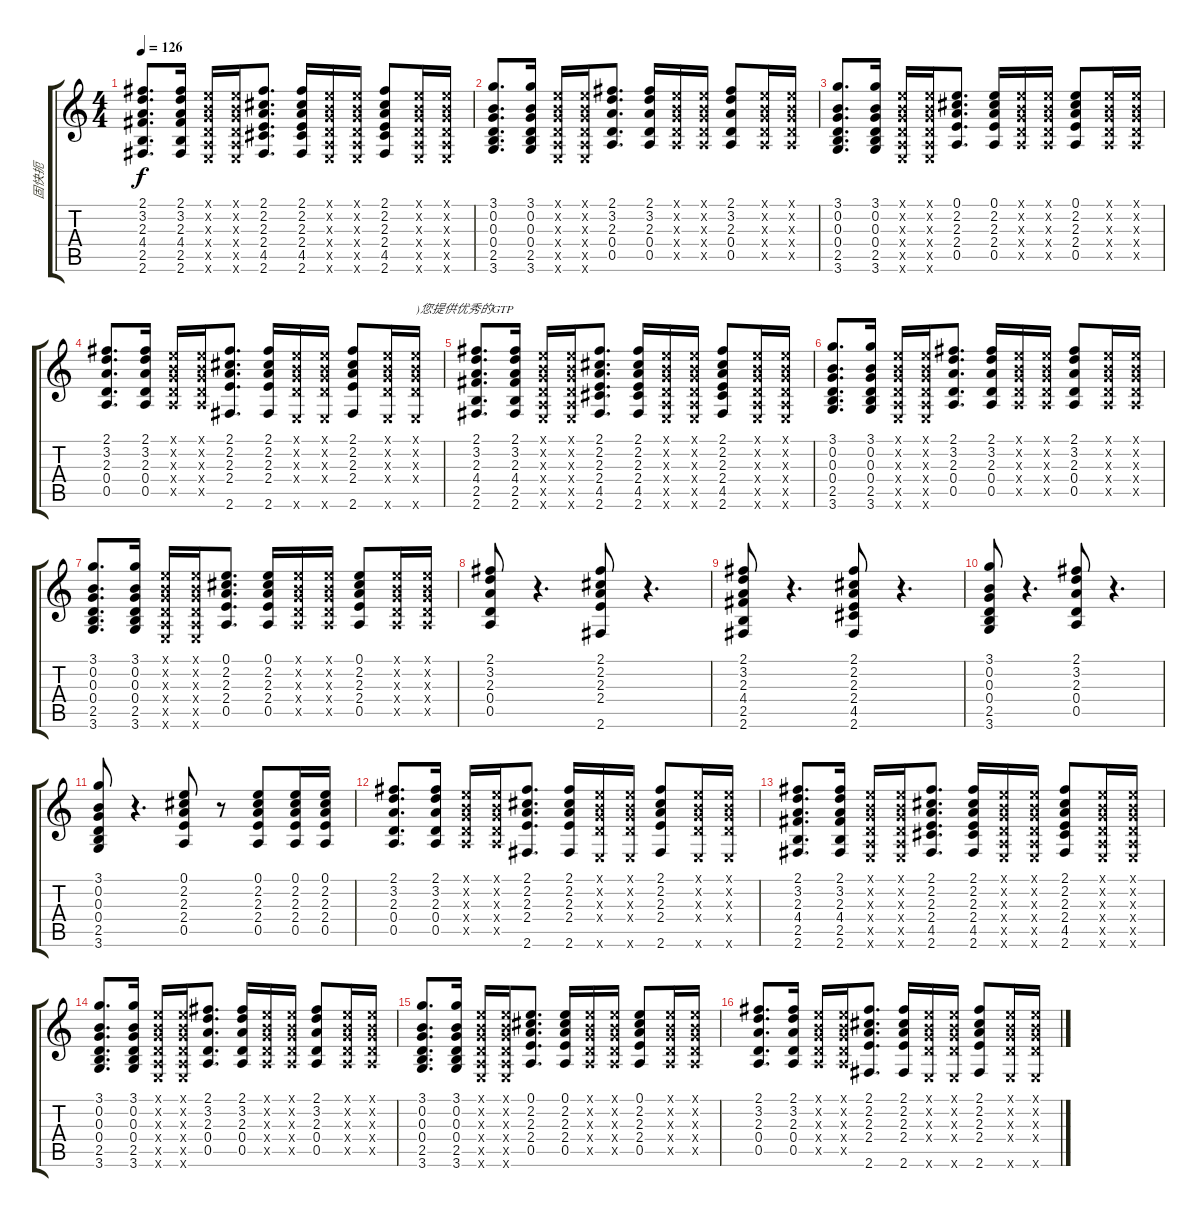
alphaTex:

\track ("固快扼" "固快扼") {instrument acousticguitarsteel}
\staff {score tabs}
\tuning (E4 B3 G3 D3 A2 E2) {hide}
\ts (4 4)
\tempo 126
\clef g2
\ks c
(2.1 3.2 2.3 4.4 2.5 2.6).8{d dy f} (2.1 3.2 2.3 4.4 2.5 2.6).16 (0.1{x} 0.2{x} 0.3{x} 0.4{x} 0.5{x} 0.6{x}).16 (0.1{x} 0.2{x} 0.3{x} 0.4{x} 0.5{x} 0.6{x}).16 (2.1 2.2 2.3 2.4 4.5 2.6).8{d} (2.1 2.2 2.3 2.4 4.5 2.6).16 (0.1{x} 0.2{x} 0.3{x} 0.4{x} 0.5{x} 0.6{x}).16 (0.1{x} 0.2{x} 0.3{x} 0.4{x} 0.5{x} 0.6{x}).16 (2.1 2.2 2.3 2.4 4.5 2.6).8 (0.1{x} 0.2{x} 0.3{x} 0.4{x} 0.5{x} 0.6{x}).16 (0.1{x} 0.2{x} 0.3{x} 0.4{x} 0.5{x} 0.6{x}).16 |
(3.1 0.2 0.3 0.4 2.5 3.6).8{d} (3.1 0.2 0.3 0.4 2.5 3.6).16 (0.1{x} 0.2{x} 0.3{x} 0.4{x} 0.5{x} 0.6{x}).16 (0.1{x} 0.2{x} 0.3{x} 0.4{x} 0.5{x} 0.6{x}).16 (2.1 3.2 2.3 0.4 0.5).8{d} (2.1 3.2 2.3 0.4 0.5).16 (0.1{x} 0.2{x} 0.3{x} 0.4{x} 0.5{x}).16 (0.1{x} 0.2{x} 0.3{x} 0.4{x} 0.5{x}).16 (2.1 3.2 2.3 0.4 0.5).8 (0.1{x} 0.2{x} 0.3{x} 0.4{x} 0.5{x}).16 (0.1{x} 0.2{x} 0.3{x} 0.4{x} 0.5{x}).16 |
(3.1 0.2 0.3 0.4 2.5 3.6).8{d} (3.1 0.2 0.3 0.4 2.5 3.6).16 (0.1{x} 0.2{x} 0.3{x} 0.4{x} 0.5{x} 0.6{x}).16 (0.1{x} 0.2{x} 0.3{x} 0.4{x} 0.5{x} 0.6{x}).16 (0.1 2.2 2.3 2.4 0.5).8{d} (0.1 2.2 2.3 2.4 0.5).16 (0.1{x} 0.2{x} 0.3{x} 0.4{x} 0.5{x}).16 (0.1{x} 0.2{x} 0.3{x} 0.4{x} 0.5{x}).16 (0.1 2.2 2.3 2.4 0.5).8 (0.1{x} 0.2{x} 0.3{x} 0.4{x} 0.5{x}).16 (0.1{x} 0.2{x} 0.3{x} 0.4{x} 0.5{x}).16 |
(2.1 3.2 2.3 0.4 0.5).8{d} (2.1 3.2 2.3 0.4 0.5).16 (0.1{x} 0.2{x} 0.3{x} 0.4{x} 0.5{x}).16 (0.1{x} 0.2{x} 0.3{x} 0.4{x} 0.5{x}).16 (2.1 2.2 2.3 2.4 2.6).8{d} (2.1 2.2 2.3 2.4 2.6).16 (0.1{x} 0.2{x} 0.3{x} 0.4{x} 0.6{x}).16 (0.1{x} 0.2{x} 0.3{x} 0.4{x} 0.6{x}).16 (2.1 2.2 2.3 2.4 2.6).8 (0.1{x} 0.2{x} 0.3{x} 0.4{x} 0.6{x}).16 (0.1{x} 0.2{x} 0.3{x} 0.4{x} 0.6{x}).16{txt ")您提供优秀的GTP"} |
(2.1 3.2 2.3 4.4 2.5 2.6).8{d} (2.1 3.2 2.3 4.4 2.5 2.6).16 (0.1{x} 0.2{x} 0.3{x} 0.4{x} 0.5{x} 0.6{x}).16 (0.1{x} 0.2{x} 0.3{x} 0.4{x} 0.5{x} 0.6{x}).16 (2.1 2.2 2.3 2.4 4.5 2.6).8{d} (2.1 2.2 2.3 2.4 4.5 2.6).16 (0.1{x} 0.2{x} 0.3{x} 0.4{x} 0.5{x} 0.6{x}).16 (0.1{x} 0.2{x} 0.3{x} 0.4{x} 0.5{x} 0.6{x}).16 (2.1 2.2 2.3 2.4 4.5 2.6).8 (0.1{x} 0.2{x} 0.3{x} 0.4{x} 0.5{x} 0.6{x}).16 (0.1{x} 0.2{x} 0.3{x} 0.4{x} 0.5{x} 0.6{x}).16 |
(3.1 0.2 0.3 0.4 2.5 3.6).8{d} (3.1 0.2 0.3 0.4 2.5 3.6).16 (0.1{x} 0.2{x} 0.3{x} 0.4{x} 0.5{x} 0.6{x}).16 (0.1{x} 0.2{x} 0.3{x} 0.4{x} 0.5{x} 0.6{x}).16 (2.1 3.2 2.3 0.4 0.5).8{d} (2.1 3.2 2.3 0.4 0.5).16 (0.1{x} 0.2{x} 0.3{x} 0.4{x} 0.5{x}).16 (0.1{x} 0.2{x} 0.3{x} 0.4{x} 0.5{x}).16 (2.1 3.2 2.3 0.4 0.5).8 (0.1{x} 0.2{x} 0.3{x} 0.4{x} 0.5{x}).16 (0.1{x} 0.2{x} 0.3{x} 0.4{x} 0.5{x}).16 |
(3.1 0.2 0.3 0.4 2.5 3.6).8{d} (3.1 0.2 0.3 0.4 2.5 3.6).16 (0.1{x} 0.2{x} 0.3{x} 0.4{x} 0.5{x} 0.6{x}).16 (0.1{x} 0.2{x} 0.3{x} 0.4{x} 0.5{x} 0.6{x}).16 (0.1 2.2 2.3 2.4 0.5).8{d} (0.1 2.2 2.3 2.4 0.5).16 (0.1{x} 0.2{x} 0.3{x} 0.4{x} 0.5{x}).16 (0.1{x} 0.2{x} 0.3{x} 0.4{x} 0.5{x}).16 (0.1 2.2 2.3 2.4 0.5).8 (0.1{x} 0.2{x} 0.3{x} 0.4{x} 0.5{x}).16 (0.1{x} 0.2{x} 0.3{x} 0.4{x} 0.5{x}).16 |
(2.1 3.2 2.3 0.4 0.5).8 r.4{d} (2.1 2.2 2.3 2.4 2.6).8 r.4{d} |
(2.1 3.2 2.3 4.4 2.5 2.6).8 r.4{d} (2.1 2.2 2.3 2.4 4.5 2.6).8 r.4{d} |
(3.1 0.2 0.3 0.4 2.5 3.6).8 r.4{d} (2.1 3.2 2.3 0.4 0.5).8 r.4{d} |
(3.1 0.2 0.3 0.4 2.5 3.6).8 r.4{d} (0.1 2.2 2.3 2.4 0.5).8 r.8 (0.1 2.2 2.3 2.4 0.5).8 (0.1 2.2 2.3 2.4 0.5).16 (0.1 2.2 2.3 2.4 0.5).16 |
(2.1 3.2 2.3 0.4 0.5).8{d} (2.1 3.2 2.3 0.4 0.5).16 (0.1{x} 0.2{x} 0.3{x} 0.4{x} 0.5{x}).16 (0.1{x} 0.2{x} 0.3{x} 0.4{x} 0.5{x}).16 (2.1 2.2 2.3 2.4 2.6).8{d} (2.1 2.2 2.3 2.4 2.6).16 (0.1{x} 0.2{x} 0.3{x} 0.4{x} 0.6{x}).16 (0.1{x} 0.2{x} 0.3{x} 0.4{x} 0.6{x}).16 (2.1 2.2 2.3 2.4 2.6).8 (0.1{x} 0.2{x} 0.3{x} 0.4{x} 0.6{x}).16 (0.1{x} 0.2{x} 0.3{x} 0.4{x} 0.6{x}).16 |
(2.1 3.2 2.3 4.4 2.5 2.6).8{d} (2.1 3.2 2.3 4.4 2.5 2.6).16 (0.1{x} 0.2{x} 0.3{x} 0.4{x} 0.5{x} 0.6{x}).16 (0.1{x} 0.2{x} 0.3{x} 0.4{x} 0.5{x} 0.6{x}).16 (2.1 2.2 2.3 2.4 4.5 2.6).8{d} (2.1 2.2 2.3 2.4 4.5 2.6).16 (0.1{x} 0.2{x} 0.3{x} 0.4{x} 0.5{x} 0.6{x}).16 (0.1{x} 0.2{x} 0.3{x} 0.4{x} 0.5{x} 0.6{x}).16 (2.1 2.2 2.3 2.4 4.5 2.6).8 (0.1{x} 0.2{x} 0.3{x} 0.4{x} 0.5{x} 0.6{x}).16 (0.1{x} 0.2{x} 0.3{x} 0.4{x} 0.5{x} 0.6{x}).16 |
(3.1 0.2 0.3 0.4 2.5 3.6).8{d} (3.1 0.2 0.3 0.4 2.5 3.6).16 (0.1{x} 0.2{x} 0.3{x} 0.4{x} 0.5{x} 0.6{x}).16 (0.1{x} 0.2{x} 0.3{x} 0.4{x} 0.5{x} 0.6{x}).16 (2.1 3.2 2.3 0.4 0.5).8{d} (2.1 3.2 2.3 0.4 0.5).16 (0.1{x} 0.2{x} 0.3{x} 0.4{x} 0.5{x}).16 (0.1{x} 0.2{x} 0.3{x} 0.4{x} 0.5{x}).16 (2.1 3.2 2.3 0.4 0.5).8 (0.1{x} 0.2{x} 0.3{x} 0.4{x} 0.5{x}).16 (0.1{x} 0.2{x} 0.3{x} 0.4{x} 0.5{x}).16 |
(3.1 0.2 0.3 0.4 2.5 3.6).8{d} (3.1 0.2 0.3 0.4 2.5 3.6).16 (0.1{x} 0.2{x} 0.3{x} 0.4{x} 0.5{x} 0.6{x}).16 (0.1{x} 0.2{x} 0.3{x} 0.4{x} 0.5{x} 0.6{x}).16 (0.1 2.2 2.3 2.4 0.5).8{d} (0.1 2.2 2.3 2.4 0.5).16 (0.1{x} 0.2{x} 0.3{x} 0.4{x} 0.5{x}).16 (0.1{x} 0.2{x} 0.3{x} 0.4{x} 0.5{x}).16 (0.1 2.2 2.3 2.4 0.5).8 (0.1{x} 0.2{x} 0.3{x} 0.4{x} 0.5{x}).16 (0.1{x} 0.2{x} 0.3{x} 0.4{x} 0.5{x}).16 |
(2.1 3.2 2.3 0.4 0.5).8{d} (2.1 3.2 2.3 0.4 0.5).16 (0.1{x} 0.2{x} 0.3{x} 0.4{x} 0.5{x}).16 (0.1{x} 0.2{x} 0.3{x} 0.4{x} 0.5{x}).16 (2.1 2.2 2.3 2.4 2.6).8{d} (2.1 2.2 2.3 2.4 2.6).16 (0.1{x} 0.2{x} 0.3{x} 0.4{x} 0.6{x}).16 (0.1{x} 0.2{x} 0.3{x} 0.4{x} 0.6{x}).16 (2.1 2.2 2.3 2.4 2.6).8 (0.1{x} 0.2{x} 0.3{x} 0.4{x} 0.6{x}).16 (0.1{x} 0.2{x} 0.3{x} 0.4{x} 0.6{x}).16
